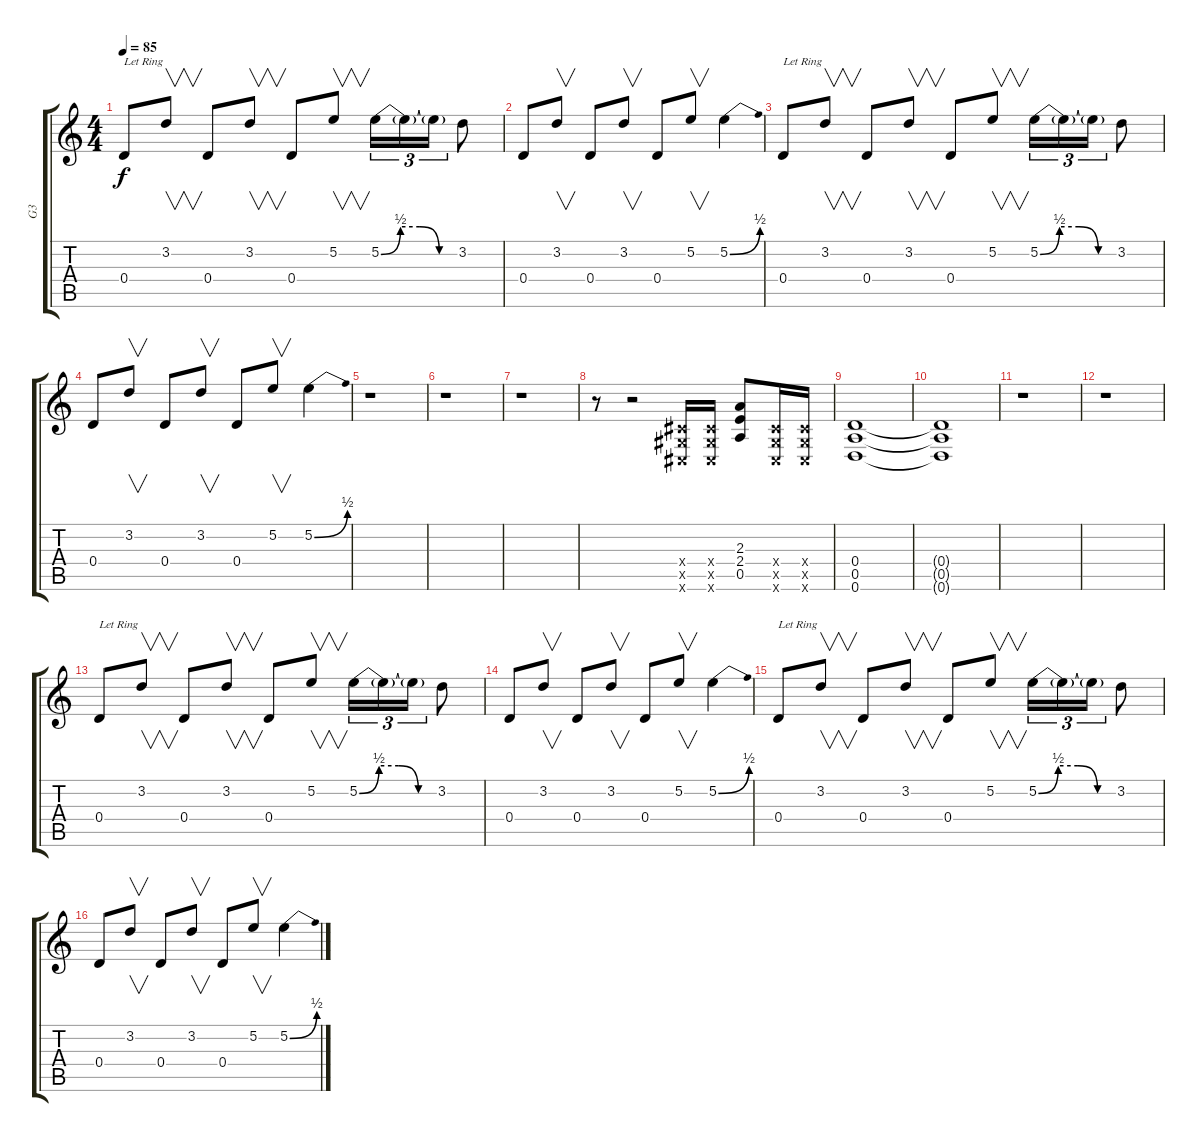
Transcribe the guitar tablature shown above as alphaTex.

\track ("G3" "G3") {instrument overdrivenguitar}
\staff {score tabs}
\tuning (E4 B3 G3 D3 A2 D2) {hide}
\ts (4 4)
\tempo 85
\clef g2
\ks c
0.4.8{txt "Let Ring" dy f} 3.2.8{v} 0.4.8 3.2.8{v} 0.4.8 5.2.8{v} 5.2{be (custom 0 0 15 2 30 2 45 0 60 0)}.16{tu (3 2)} 5.2{t}.16{tu (3 2)} 5.2{t}.16{tu (3 2)} 3.2.8 |
0.4.8 3.2.8{v} 0.4.8 3.2.8{v} 0.4.8 5.2.8{v} 5.2{be (bend 0 0 60 2)}.4 |
0.4.8{txt "Let Ring"} 3.2.8{v} 0.4.8 3.2.8{v} 0.4.8 5.2.8{v} 5.2{be (custom 0 0 15 2 30 2 45 0 60 0)}.16{tu (3 2)} 5.2{t}.16{tu (3 2)} 5.2{t}.16{tu (3 2)} 3.2.8 |
0.4.8 3.2.8{v} 0.4.8 3.2.8{v} 0.4.8 5.2.8{v} 5.2{be (bend 0 0 60 2)}.4 |
r.1 |
r.1 |
r.1 |
r.8 r.2 (-1.4{x} -1.5{x} -1.6{x}).16 (-1.4{x} -1.5{x} -1.6{x}).16 (2.3 2.4 0.5).8 (-1.4{x} -1.5{x} -1.6{x}).16 (-1.4{x} -1.5{x} -1.6{x}).16 |
(0.4 0.5 0.6).1 |
(0.4{t} 0.5{t} 0.6{t}).1 |
r.1 |
r.1 |
0.4.8{txt "Let Ring"} 3.2.8{v} 0.4.8 3.2.8{v} 0.4.8 5.2.8{v} 5.2{be (custom 0 0 15 2 30 2 45 0 60 0)}.16{tu (3 2)} 5.2{t}.16{tu (3 2)} 5.2{t}.16{tu (3 2)} 3.2.8 |
0.4.8 3.2.8{v} 0.4.8 3.2.8{v} 0.4.8 5.2.8{v} 5.2{be (bend 0 0 60 2)}.4 |
0.4.8{txt "Let Ring"} 3.2.8{v} 0.4.8 3.2.8{v} 0.4.8 5.2.8{v} 5.2{be (custom 0 0 15 2 30 2 45 0 60 0)}.16{tu (3 2)} 5.2{t}.16{tu (3 2)} 5.2{t}.16{tu (3 2)} 3.2.8 |
0.4.8 3.2.8{v} 0.4.8 3.2.8{v} 0.4.8 5.2.8{v} 5.2{be (bend 0 0 60 2)}.4
